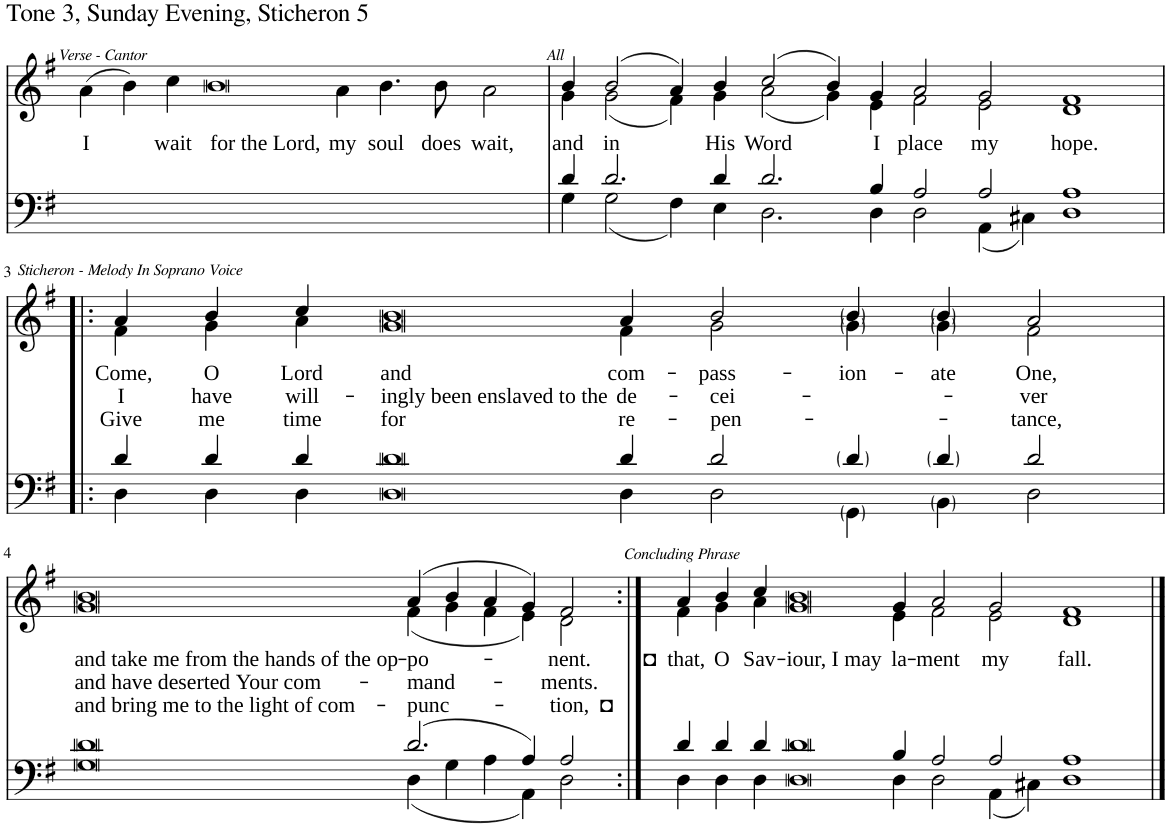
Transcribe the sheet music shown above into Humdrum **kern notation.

**kern	**kern	**text	**text	**text
*part1	*part1	*part1	*part1	*part1
*staff2	*staff1	*staff1	*staff1	*staff1
*I"Piano	*	*	*	*
*I'Pno.	*	*	*	*
*clefF4	*clefG2	*	*	*
*k[f#]	*k[f#]	*	*	*
=1	=1	=1	=1	=1
!	!LO:TX:a:i:t=Verse - Cantor	!	!	!
!	!	!LO:LY:b	!	!
2.ryy	(4a\	I	.	.
.	4b\)	.	.	.
!	!	!LO:LY:b	!	!
.	4cc\	wait	.	.
!	!	!LO:LY:b	!	!
4ryy	4b	for the Lord,	.	.
!	!	!LO:LY:b	!	!
1ryy	4a\	my	.	.
!	!	!LO:LY:b	!	!
.	4.b\	soul	.	.
!	!	!LO:LY:b	!	!
.	8b\	does	.	.
!	!	!LO:LY:b	!	!
.	2a\	wait,	.	.
4ryy	.	.	.	.
=2	=2	=2	=2	=2
*^	*	*	*	*
!	!	!LO:TX:a:i:t=All	!	!	!
!	!	!	!LO:LY:b	!	!
*	*	*^	*	*	*
4d/	4G\	4b/	4g\	and	.	.
!	!	!	!	!LO:LY:b	!	!
1ryy	2G\	(2b/	(2g\	in	.	.
.	4F#\	4a/)	4f#\)	.	.	.
!	!	!	!	!LO:LY:b	!	!
.	4E\	4b/	4g\	His	.	.
!	!	!	!	!LO:LY:b	!	!
2.d/	2.D\	(2cc/	(2a\	Word	.	.
.	.	4b/)	4g\)	.	.	.
!	!	!	!	!LO:LY:b	!	!
4d/	4D\	4g/	4e\	I	.	.
!	!	!	!	!LO:LY:b	!	!
2.d/	2D\	2a/	2f#\	place	.	.
!	!	!	!	!LO:LY:b	!	!
.	4AA\	2g/	2e\	my	.	.
4B/	4C#X\	.	.	.	.	.
!	!	!	!	!LO:LY:b	!	!
2A/	1D	1f#	1d	hope.	.	.
2A/	.	.	.	.	.	.
1A	1ryy	1ryy	1ryy	.	.	.
!!LO:LB:g=z	!!
=3!|:	=3!|:	=3!|:	=3!|:	=3!|:	=3!|:	=3!|:
!	!	!LO:TX:a:i:t=Sticheron - Melody In Soprano Voice	!	!	!	!
!	!	!	!	!LO:LY:b	!LO:LY:b	!LO:LY:b
4d/	4D\	4a/	4f#\	Come,	I	Give
!	!	!	!	!LO:LY:b	!LO:LY:b	!LO:LY:b
4ryy	4D\	4b/	4g\	O	have	me
!	!	!	!	!LO:LY:b	!LO:LY:b	!LO:LY:b
4d/	4D\	4cc/	4a\	Lord	will-	time
!	!	!	!	!LO:LY:b	!LO:LY:b	!LO:LY:b
4d/	4D	4b	4g	and	-ingly been enslaved to the	for
!	!	!	!	!LO:LY:b	!LO:LY:b	!LO:LY:b
4d	4D\	4a/	4f#\	com-	de-	re-
!	!	!	!	!LO:LY:b	!LO:LY:b	!LO:LY:b
4d/	2D\	2b/	2g\	-pass-	-cei-	-pen-
2d/	.	.	.	.	.	.
!	!	!	!	!LO:LY:b	!	!
.	4GG\	4b/	4g\	-ion-	.	.
!	!	!	!	!LO:LY:b	!	!
4d/	4BB\	4b/	4g\	-ate	.	.
!	!	!	!	!LO:LY:b	!LO:LY:b	!LO:LY:b
4d/	2D\	2a/	2f#\	One,	-ver	-tance,
2d/	.	.	.	.	.	.
.	4ryy	4ryy	4ryy	.	.	.
!!LO:LB:g=z	!!
=4	=4	=4	=4	=4	=4	=4
!	!	!	!	!LO:LY:b	!LO:LY:b	!LO:LY:b
4d	4G	4b	4g	and take me from the hands of the op-	and have deserted Your com-	and bring me to the light of com-
!	!	!	!	!LO:LY:b	!LO:LY:b	!LO:LY:b
2.d/	4D\	(4a/	(4f#\	-po-	-mand-	-punc-
.	4G\	4b/	4g\	.	.	.
.	4A\	4a/	4f#\	.	.	.
4A/	4AA\	4g/)	4e\)	.	.	.
!	!	!	!	!LO:LY:b	!LO:LY:b	!LO:LY:b
2A/	2D\	2f#/	2d\	-nent.	-ments.	-tion, ◘
=5:|!	=5:|!	=5:|!	=5:|!	=5:|!	=5:|!	=5:|!
!	!	!LO:TX:a:i:t=Concluding Phrase	!	!	!	!
!	!	!	!	!LO:LY:b	!	!
4d/	4D\	4a/	4f#\	◘ that,	.	.
!	!	!	!	!LO:LY:b	!	!
4d/	4D\	4b/	4g\	O	.	.
!	!	!	!	!LO:LY:b	!	!
4d/	4D\	4cc/	4a\	Sav-	.	.
!	!	!	!	!LO:LY:b	!	!
4d	4D	4b	4g	-iour, I may	.	.
!	!	!	!	!LO:LY:b	!	!
4B/	4D\	4g/	4e\	la-	.	.
!	!	!	!	!LO:LY:b	!	!
2A/	2D\	2a/	2f#\	-ment	.	.
!	!	!	!	!LO:LY:b	!	!
2A/	4AA\	2g/	2e\	my	.	.
.	4C#X\	.	.	.	.	.
!	!	!	!	!LO:LY:b	!	!
1A	1D	1f#	1d	fall.	.	.
*v	*v	*	*	*	*	*
*	*v	*v	*	*	*
==	==	==	==	==
*-	*-	*-	*-	*-
